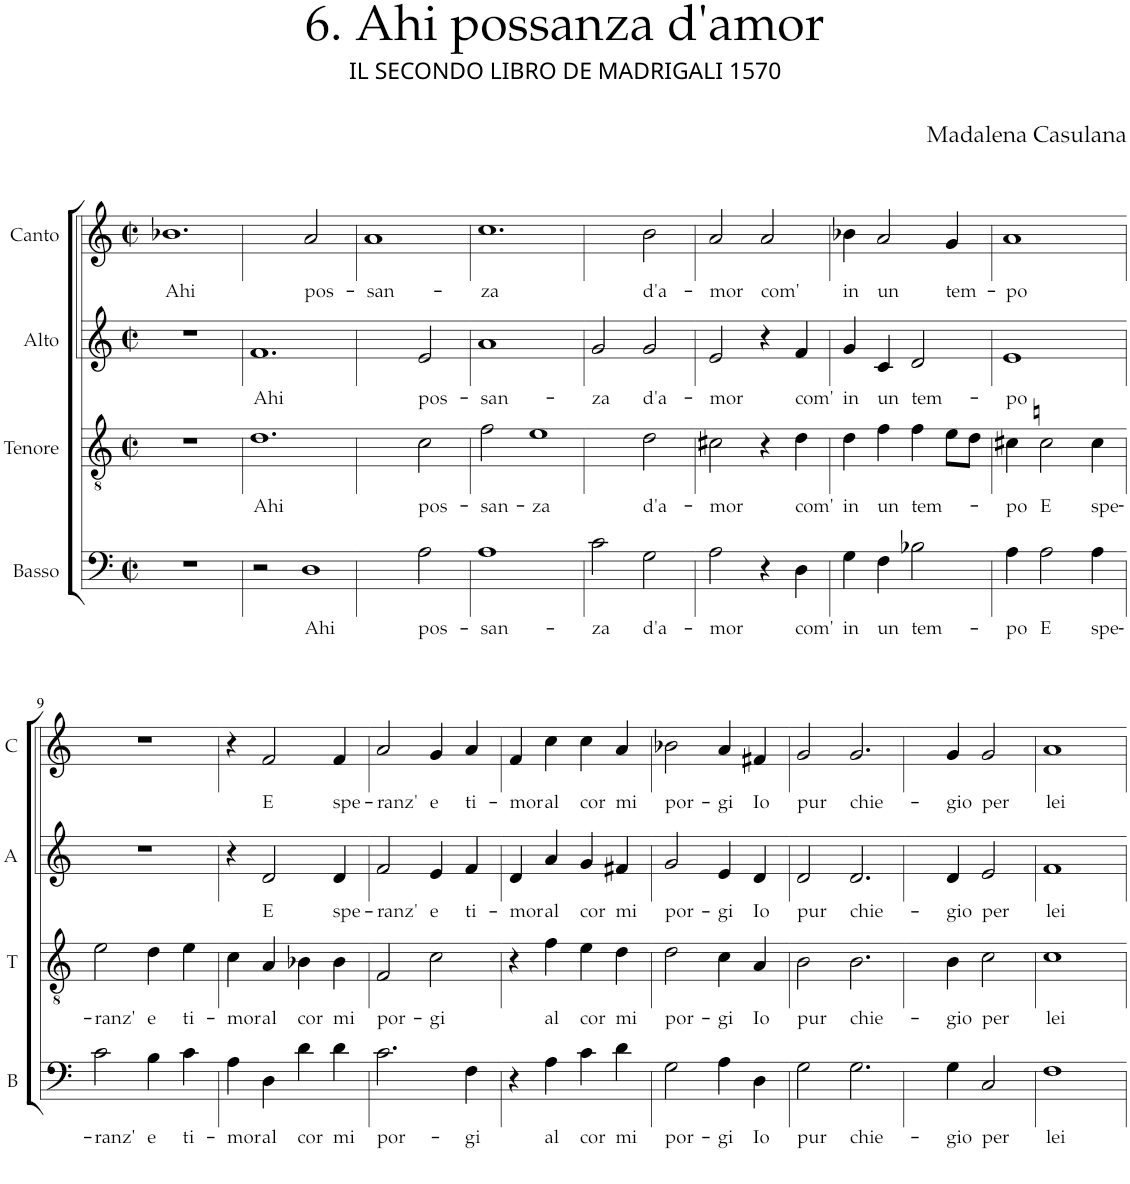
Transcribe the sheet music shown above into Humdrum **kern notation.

**kern	**text	**kern	**text	**kern	**text	**kern	**text
*part4	*part4	*part3	*part3	*part2	*part2	*part1	*part1
*staff4	*staff4	*staff3	*staff3	*staff2	*staff2	*staff1	*staff1
*I"Basso	*	*I"Tenore	*	*I"Alto	*	*I"Canto	*
*I'B	*	*I'T	*	*I'A	*	*I'C	*
*clefF4	*	*clefGv2	*	*clefG2	*	*clefG2	*
*k[]	*	*k[]	*	*k[]	*	*k[]	*
*M2/2	*	*M2/2	*	*M2/2	*	*M2/2	*
*met(c|)	*	*met(c|)	*	*met(c|)	*	*met(c|)	*
=1	=1	=1	=1	=1	=1	=1	=1
!	!	!	!	!	!	!LO:N:vis=1.	!LO:LY:b
1r	.	1r	.	1r	.	[1b-X	Ahi
=2	=2	=2	=2	=2	=2	=2	=2
!	!	!LO:N:vis=1.	!LO:LY:b	!LO:N:vis=1.	!LO:LY:b	!	!
2r	.	[1d	Ahi	[1f	Ahi	2b-\]	.
!	!LO:LY:b	!	!	!	!	!	!LO:LY:b
[2D	Ahi	.	.	.	.	2a/	pos-
=3	=3	=3	=3	=3	=3	=3	=3
!	!	!	!	!	!	!	!LO:LY:b
2D\]	.	2d\]	.	2f/]	.	1a	-san-
!	!LO:LY:b	!	!LO:LY:b	!	!LO:LY:b	!	!
2A\	pos-	2c\	pos-	2e/	pos-	.	.
=4	=4	=4	=4	=4	=4	=4	=4
!	!LO:LY:b	!	!LO:LY:b	!	!LO:LY:b	!LO:N:vis=1.	!LO:LY:b
1A	-san-	2f\	-san-	1a	-san-	[1cc	-za
!	!	!	!LO:LY:b	!	!	!	!
.	.	[2e	-za	.	.	.	.
=5	=5	=5	=5	=5	=5	=5	=5
!	!LO:LY:b	!	!	!	!LO:LY:b	!	!
2c\	-za	2e\]	.	2g/	-za	2cc\]	.
!	!LO:LY:b	!	!LO:LY:b	!	!LO:LY:b	!	!LO:LY:b
2G\	d'a-	2d\	d'a-	2g/	d'a-	2b\	d'a-
=6	=6	=6	=6	=6	=6	=6	=6
!	!LO:LY:b	!	!LO:LY:b	!	!LO:LY:b	!	!LO:LY:b
2A\	-mor	2c#X\	-mor	2e/	-mor	2a/	-mor
!	!	!	!	!	!	!	!LO:LY:b
4r	.	4r	.	4r	.	2a/	com'
!	!LO:LY:b	!	!LO:LY:b	!	!LO:LY:b	!	!
4D\	com'	4d\	com'	4f/	com'	.	.
=7	=7	=7	=7	=7	=7	=7	=7
!	!LO:LY:b	!	!LO:LY:b	!	!LO:LY:b	!	!LO:LY:b
4G\	in	4d\	in	4g/	in	4b-X\	in
!	!LO:LY:b	!	!LO:LY:b	!	!LO:LY:b	!	!LO:LY:b
4F\	un	4f\	un	4c/	un	2a/	un
!	!LO:LY:b	!	!LO:LY:b	!	!LO:LY:b	!	!
2B-X\	tem-	4f\	tem-	2d/	tem-	.	.
!	!	!	!	!	!	!	!LO:LY:b
.	.	8e\L	.	.	.	4g/	tem-
.	.	8d\J	.	.	.	.	.
=8	=8	=8	=8	=8	=8	=8	=8
!	!LO:LY:b	!	!LO:LY:b	!	!LO:LY:b	!	!LO:LY:b
4A\	-po	4c#X\	-po	1e	-po	1a	-po
!	!LO:LY:b	!	!LO:LY:b	!	!	!	!
2A\	E	2cn\	E	.	.	.	.
!	!LO:LY:b	!	!LO:LY:b	!	!	!	!
4A\	spe-	4c\	spe-	.	.	.	.
!!LO:LB:g=z
=9	=9	=9	=9	=9	=9	=9	=9
!	!LO:LY:b	!	!LO:LY:b	!	!	!	!
2c\	-ranz'	2e\	-ranz'	1r	.	1r	.
!	!LO:LY:b	!	!LO:LY:b	!	!	!	!
4B\	e	4d\	e	.	.	.	.
!	!LO:LY:b	!	!LO:LY:b	!	!	!	!
4c\	ti-	4e\	ti-	.	.	.	.
=10	=10	=10	=10	=10	=10	=10	=10
!	!LO:LY:b	!	!LO:LY:b	!	!	!	!
4A\	-mor	4c\	-mor	4r	.	4r	.
!	!LO:LY:b	!	!LO:LY:b	!	!LO:LY:b	!	!LO:LY:b
4D\	al	4A/	al	2d/	E	2f/	E
!	!LO:LY:b	!	!LO:LY:b	!	!	!	!
4d\	cor	4B-X\	cor	.	.	.	.
!	!LO:LY:b	!	!LO:LY:b	!	!LO:LY:b	!	!LO:LY:b
4d\	mi	4B-\	mi	4d/	spe-	4f/	spe-
=11	=11	=11	=11	=11	=11	=11	=11
!	!LO:LY:b	!	!LO:LY:b	!	!LO:LY:b	!	!LO:LY:b
2.c\	por-	2F/	por-	2f/	-ranz'	2a/	-ranz'
!	!	!	!LO:LY:b	!	!LO:LY:b	!	!LO:LY:b
.	.	2c\	-gi	4e/	e	4g/	e
!	!LO:LY:b	!	!	!	!LO:LY:b	!	!LO:LY:b
4F\	-gi	.	.	4f/	ti-	4a/	ti-
=12	=12	=12	=12	=12	=12	=12	=12
!	!	!	!	!	!LO:LY:b	!	!LO:LY:b
4r	.	4r	.	4d/	-mor	4f/	-mor
!	!LO:LY:b	!	!LO:LY:b	!	!LO:LY:b	!	!LO:LY:b
4A\	al	4f\	al	4a/	al	4cc\	al
!	!LO:LY:b	!	!LO:LY:b	!	!LO:LY:b	!	!LO:LY:b
4c\	cor	4e\	cor	4g/	cor	4cc\	cor
!	!LO:LY:b	!	!LO:LY:b	!	!LO:LY:b	!	!LO:LY:b
4d\	mi	4d\	mi	4f#X/	mi	4a/	mi
=13	=13	=13	=13	=13	=13	=13	=13
!	!LO:LY:b	!	!LO:LY:b	!	!LO:LY:b	!	!LO:LY:b
2G\	por-	2d\	por-	2g/	por-	2b-X\	por-
!	!LO:LY:b	!	!LO:LY:b	!	!LO:LY:b	!	!LO:LY:b
4A\	-gi	4c\	-gi	4e/	-gi	4a/	-gi
!	!LO:LY:b	!	!LO:LY:b	!	!LO:LY:b	!	!LO:LY:b
4D\	Io	4A/	Io	4d/	Io	4f#X/	Io
=14	=14	=14	=14	=14	=14	=14	=14
!	!LO:LY:b	!	!LO:LY:b	!	!LO:LY:b	!	!LO:LY:b
2G\	pur	2B\	pur	2d/	pur	2g/	pur
!LO:N:vis=2.	!LO:LY:b	!LO:N:vis=2.	!LO:LY:b	!LO:N:vis=2.	!LO:LY:b	!LO:N:vis=2.	!LO:LY:b
[2G\	chie-	[2B\	chie-	[2d/	chie-	[2g/	chie-
=15	=15	=15	=15	=15	=15	=15	=15
4G\]	.	4B\]	.	4d/]	.	4g/]	.
!	!LO:LY:b	!	!LO:LY:b	!	!LO:LY:b	!	!LO:LY:b
4G\	-gio	4B\	-gio	4d/	-gio	4g/	-gio
!	!LO:LY:b	!	!LO:LY:b	!	!LO:LY:b	!	!LO:LY:b
2C/	per	2c\	per	2e/	per	2g/	per
=16	=16	=16	=16	=16	=16	=16	=16
!	!LO:LY:b	!	!LO:LY:b	!	!LO:LY:b	!	!LO:LY:b
1F	lei	1c	lei	1f	lei	1a	lei
=	=	=	=	=	=	=	=
*-	*-	*-	*-	*-	*-	*-	*-
